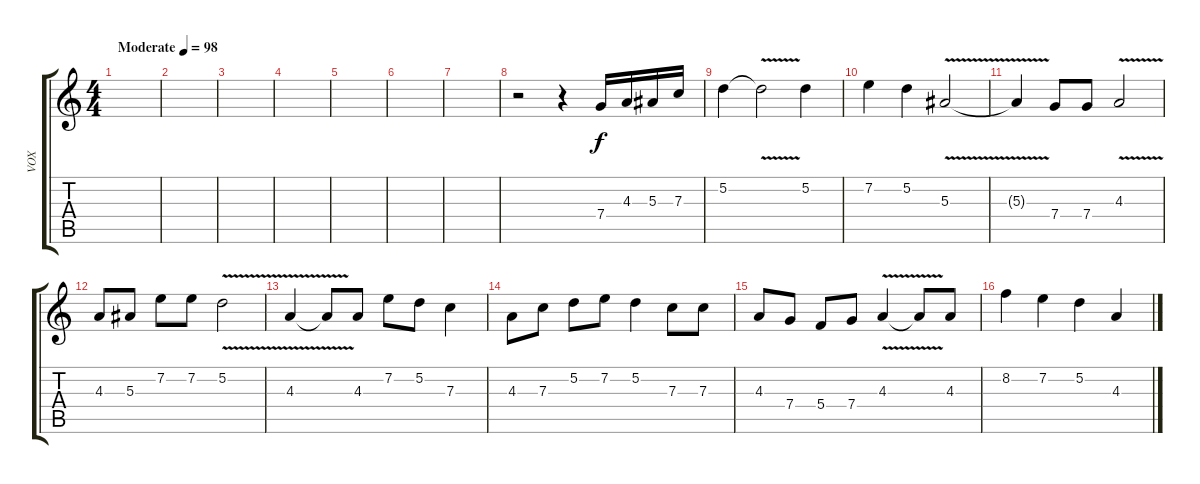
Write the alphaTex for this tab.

\track ("VOX" "VOX") {instrument overdrivenguitar}
\staff {score tabs}
\tuning (D4 A3 F3 C3 G2 C2) {hide}
\ts (4 4)
\tempo (98 "Moderate")
\clef g2
\ks c
|
|
|
|
|
|
|
r.2 r.4 7.4.16 4.3.16 5.3.16 7.3.16 |
5.2.4 5.2{v t}.2 5.2.4 |
7.2.4 5.2.4 5.3{v}.2 |
5.3{t}.4 7.4.8 7.4.8 4.3{v}.2 |
4.3.8 5.3.8 7.2.8 7.2.8 5.2{v}.2 |
4.3{v}.4 4.3{t}.8 4.3.8 7.2.8 5.2.8 7.3.4 |
4.3.8 7.3.8 5.2.8 7.2.8 5.2.4 7.3.8 7.3.8 |
4.3.8 7.4.8 5.4.8 7.4.8 4.3{v}.4 4.3{t}.8 4.3.8 |
8.2.4 7.2.4 5.2.4 4.3.4
